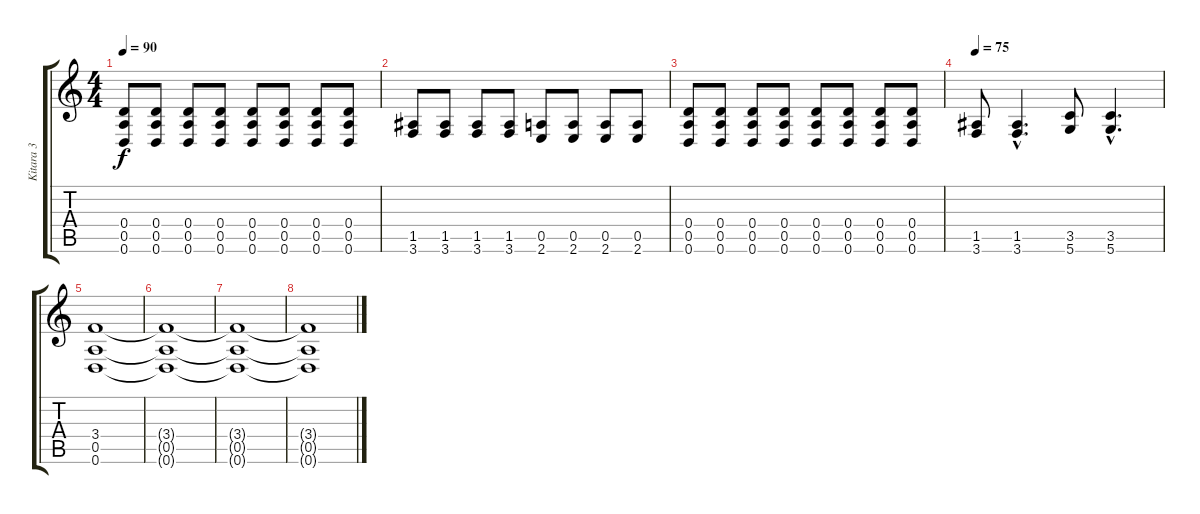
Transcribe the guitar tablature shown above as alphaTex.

\track ("Kitara 3" "Kitara 3") {instrument distortionguitar}
\staff {score tabs}
\tuning (E4 B3 G3 D3 A2 D2) {hide}
\ts (4 4)
\tempo 90
\clef g2
\ks c
(0.4 0.5 0.6).8{dy f} (0.4 0.5 0.6).8 (0.4 0.5 0.6).8 (0.4 0.5 0.6).8 (0.4 0.5 0.6).8 (0.4 0.5 0.6).8 (0.4 0.5 0.6).8 (0.4 0.5 0.6).8 |
(1.5 3.6).8 (1.5 3.6).8 (1.5 3.6).8 (1.5 3.6).8 (0.5 2.6).8 (0.5 2.6).8 (0.5 2.6).8 (0.5 2.6).8 |
(0.4 0.5 0.6).8 (0.4 0.5 0.6).8 (0.4 0.5 0.6).8 (0.4 0.5 0.6).8 (0.4 0.5 0.6).8 (0.4 0.5 0.6).8 (0.4 0.5 0.6).8 (0.4 0.5 0.6).8 |
\tempo 75
(1.5 3.6).8 (1.5{hac} 3.6{hac}).4{d} (3.5 5.6).8 (3.5{hac} 5.6{hac}).4{d} |
(3.4 0.5 0.6).1{volume 7} |
(3.4{t} 0.5{t} 0.6{t}).1 |
(3.4{t} 0.5{t} 0.6{t}).1{volume 0} |
(3.4{t} 0.5{t} 0.6{t}).1
